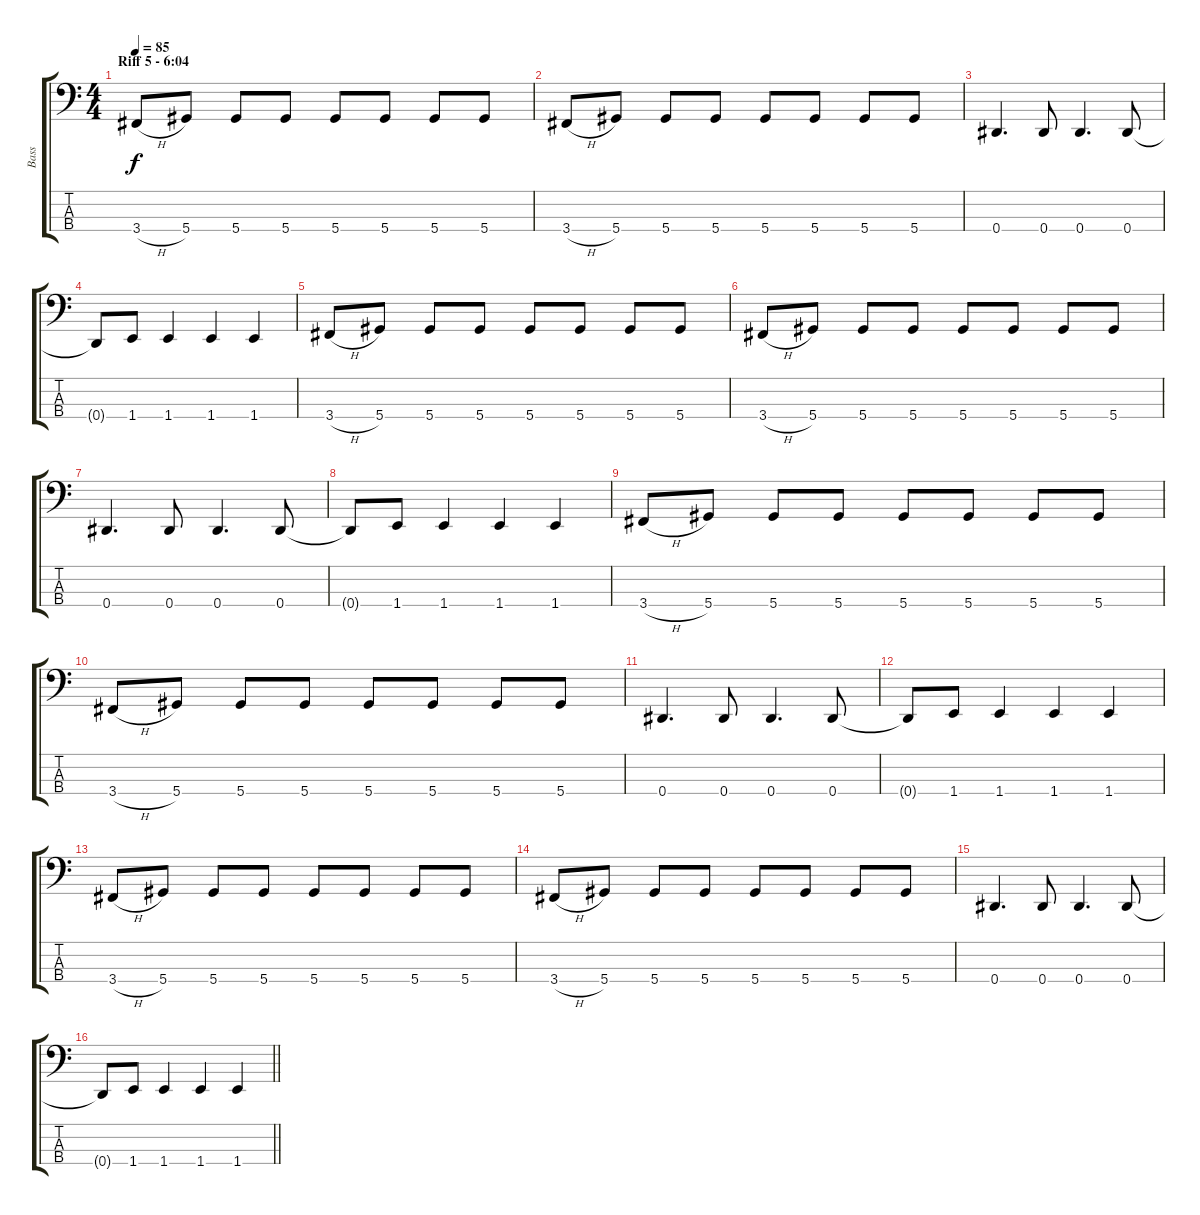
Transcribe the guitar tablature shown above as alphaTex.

\track ("Bass" "Bass") {instrument electricbassfinger bank 255}
\staff {score tabs}
\tuning (Gb2 Db2 Ab1 Eb1) {hide}
\ts (4 4)
\section ("" "Riff 5 - 6:04")
\tempo 85
\clef f4
\ks c
3.4{h}.8{dy f} 5.4.8 5.4.8 5.4.8 5.4.8 5.4.8 5.4.8 5.4.8 |
3.4{h}.8 5.4.8 5.4.8 5.4.8 5.4.8 5.4.8 5.4.8 5.4.8 |
0.4.4{d} 0.4.8 0.4.4{d} 0.4.8 |
0.4{t}.8 1.4.8 1.4.4 1.4.4 1.4.4 |
3.4{h}.8 5.4.8 5.4.8 5.4.8 5.4.8 5.4.8 5.4.8 5.4.8 |
3.4{h}.8 5.4.8 5.4.8 5.4.8 5.4.8 5.4.8 5.4.8 5.4.8 |
0.4.4{d} 0.4.8 0.4.4{d} 0.4.8 |
0.4{t}.8 1.4.8 1.4.4 1.4.4 1.4.4 |
3.4{h}.8 5.4.8 5.4.8 5.4.8 5.4.8 5.4.8 5.4.8 5.4.8 |
3.4{h}.8 5.4.8 5.4.8 5.4.8 5.4.8 5.4.8 5.4.8 5.4.8 |
0.4.4{d} 0.4.8 0.4.4{d} 0.4.8 |
0.4{t}.8 1.4.8 1.4.4 1.4.4 1.4.4 |
3.4{h}.8 5.4.8 5.4.8 5.4.8 5.4.8 5.4.8 5.4.8 5.4.8 |
3.4{h}.8 5.4.8 5.4.8 5.4.8 5.4.8 5.4.8 5.4.8 5.4.8 |
0.4.4{d} 0.4.8 0.4.4{d} 0.4.8 |
\barLineRight lightlight
0.4{t}.8 1.4.8 1.4.4 1.4.4 1.4.4
